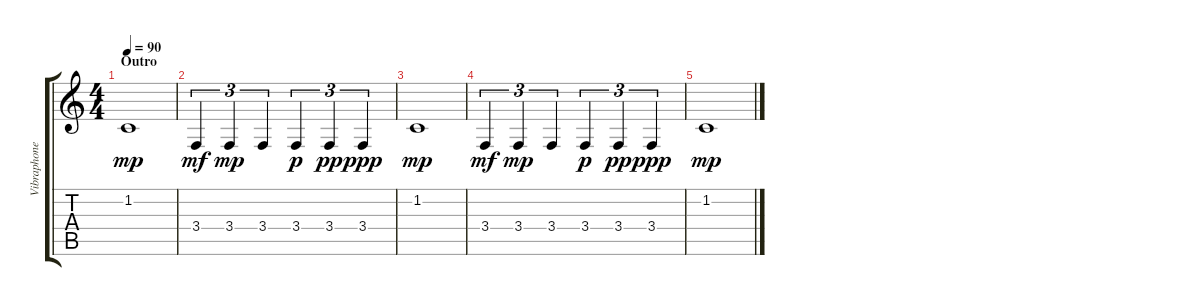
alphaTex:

\track ("Vibraphone for Pad" "Vibraphone") {instrument vibraphone}
\staff {score tabs}
\tuning (E4 B3 G3 D3 A2 E2) {hide}
\ts (4 4)
\section ("" "Outro")
\tempo 90
\clef g2
\ks c
1.2.1{dy mp} |
3.4.4{tu (3 2) dy mf} 3.4.4{tu (3 2) dy mp} 3.4.4{tu (3 2)} 3.4.4{tu (3 2) dy p} 3.4.4{tu (3 2) dy pp} 3.4.4{tu (3 2) dy ppp} |
1.2.1{dy mp} |
3.4.4{tu (3 2) dy mf} 3.4.4{tu (3 2) dy mp} 3.4.4{tu (3 2)} 3.4.4{tu (3 2) dy p} 3.4.4{tu (3 2) dy pp} 3.4.4{tu (3 2) dy ppp} |
1.2.1{dy mp}
